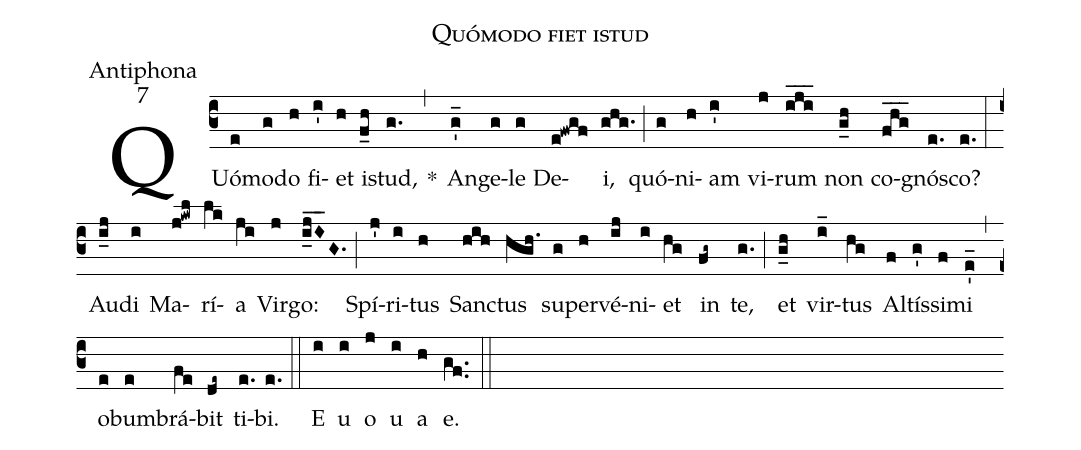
name:Quómodo fiet istud;
office-part:Antiphona;
mode:7;
%%
(c3) QUó(e)mo(g)do(h) fi(i')et(h) i(f_h)stud,(g.) *(,) An(g'_)ge(g)le(g) De(e!fwgf)i,(ghg.) (;) quó(g)ni(h)am(i') vi(j)rum(iji___) non(g_h) co(f_h_g_)gnó(e.)sco?(e.) (:) Au(i_j)di(i) Ma(j!kwl)rí(lk)a(ji) Vir(j)go:(i_j_I_G.) (;) Spí(j')ri(i)tus(h) San(hih)ctus(hgh.) su(g)per(h)vé(ij)ni(i)et(hg) in(fg~) te,(g.) (;) et(g_h) vir(i_)tus(hg) Al(f)tís(g')si(f)mi(e'_) (,) o(e)bum(e)brá(fe)bit(de~) ti(e.)bi.(e.)  (::) E(i) u(i) o(j) u(i) a(h) e.(gf..) (::)
